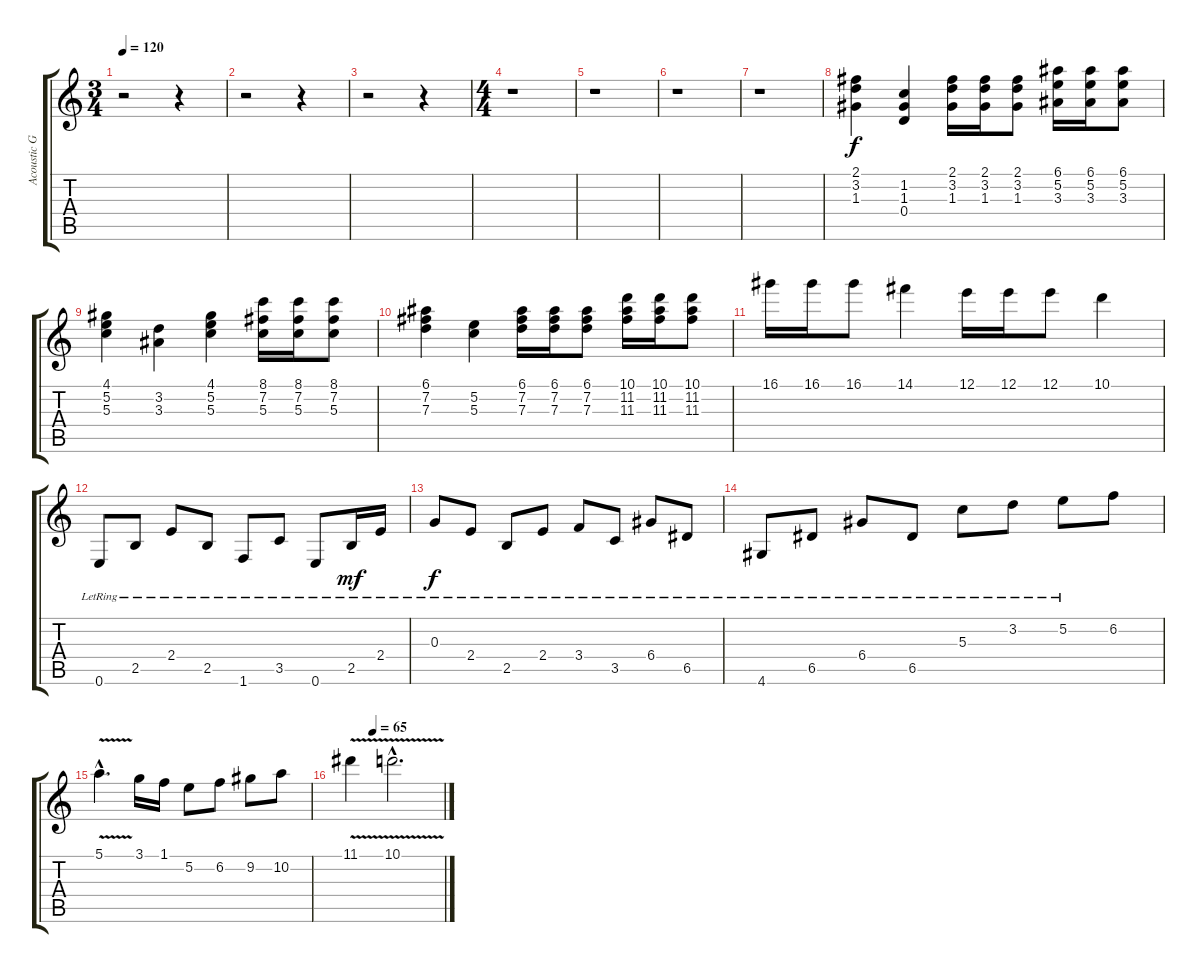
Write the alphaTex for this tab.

\track ("Acoustic Guitar" "Acoustic G") {instrument acousticguitarsteel}
\staff {score tabs}
\tuning (E4 B3 G3 D3 A2 E2) {hide}
\ts (3 4)
\tempo 120
\clef g2
\ks c
r.2{dy f} r.4 |
r.2 r.4 |
r.2 r.4 |
\ts (4 4)
r.1 |
r.1 |
r.1 |
r.1 |
(2.1 3.2 1.3).4 (1.2 1.3 0.4).4 (2.1 3.2 1.3).16 (2.1 3.2 1.3).16 (2.1 3.2 1.3).8 (6.1 5.2 3.3).16 (6.1 5.2 3.3).16 (6.1 5.2 3.3).8 |
(4.1 5.2 5.3).4 (3.2 3.3).4 (4.1 5.2 5.3).4 (8.1 7.2 5.3).16 (8.1 7.2 5.3).16 (8.1 7.2 5.3).8 |
(6.1 7.2 7.3).4 (5.2 5.3).4 (6.1 7.2 7.3).16 (6.1 7.2 7.3).16 (6.1 7.2 7.3).8 (10.1 11.2 11.3).16 (10.1 11.2 11.3).16 (10.1 11.2 11.3).8 |
16.1.16 16.1.16 16.1.8 14.1.4 12.1.16 12.1.16 12.1.8 10.1.4 |
0.6{lr}.8 2.5{lr}.8 2.4{lr}.8 2.5{lr}.8 1.6{lr}.8 3.5{lr}.8 0.6{lr}.8 2.5{lr}.16{dy mf} 2.4{lr}.16 |
0.3{lr}.8{dy f} 2.4{lr}.8 2.5{lr}.8 2.4{lr}.8 3.4{lr}.8 3.5{lr}.8 6.4{lr}.8 6.5{lr}.8 |
4.6{lr}.8 6.5{lr}.8 6.4{lr}.8 6.5{lr}.8 5.3{lr}.8 3.2{lr}.8 5.2{lr}.8 6.2.8 |
5.1{v hac}.4{d} 3.1.16 1.1.16 5.2.8 6.2.8 9.2.8 10.2.8 |
\tempo (65 0.25)
11.1{v}.4 10.1{v hac}.2{d}
